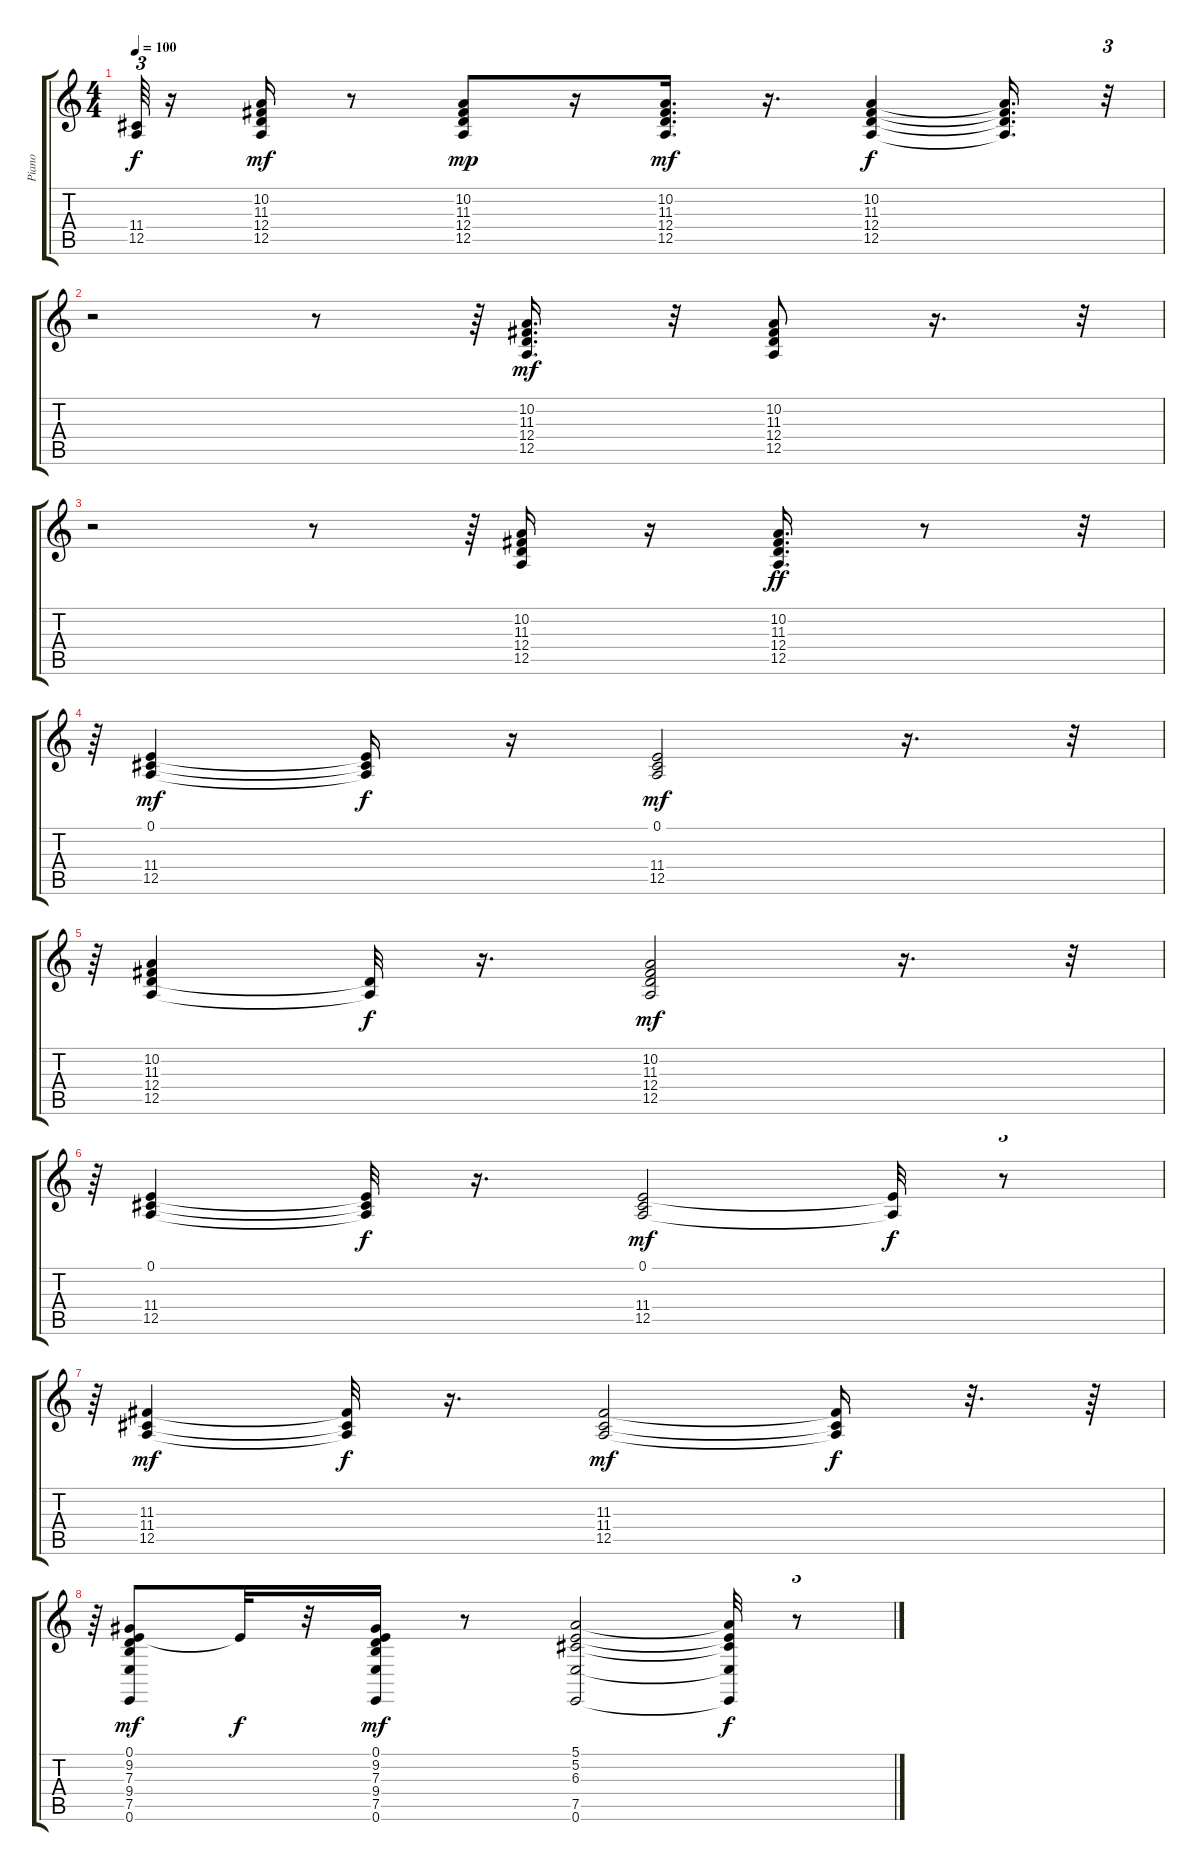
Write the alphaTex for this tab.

\track ("Piano" "Piano") {instrument brightacousticpiano}
\staff {score tabs}
\tuning (E4 B3 G3 D3 A2 E2) {hide}
\ts (4 4)
\tempo 100
\clef g2
\ks c
(11.4{t} 12.5{t}).64{tu (3 2) dy f} r.16 (10.2 11.3 12.4 12.5).16{dy mf} r.8 (10.2 11.3 12.4 12.5).8{dy mp} r.16 (10.2 11.3 12.4 12.5).16{d dy mf} r.16{d} (10.2 11.3 12.4 12.5).4{dy f} (10.2{t} 11.3{t} 12.4{t} 12.5{t}).16{d} r.32{tu (3 2)} |
r.2 r.8 r.64{tu (3 2)} (10.2 11.3 12.4 12.5).16{d dy mf} r.32 (10.2 11.3 12.4 12.5).8 r.16{d} r.32{tu (3 2)} |
r.2 r.8 r.64{tu (3 2)} (10.2 11.3 12.4 12.5).16 r.16 (10.2 11.3 12.4 12.5).16{d dy ff} r.8 r.32{tu (3 2)} |
r.64{tu (3 2)} (0.1 11.4 12.5).4{dy mf} (0.1{t} 11.4{t} 12.5{t}).16{dy f} r.16 (0.1 11.4 12.5).2{dy mf} r.16{d} r.32{tu (3 2)} |
r.64{tu (3 2)} (10.2 11.3 12.4 12.5).4 (12.4{t} 12.5{t}).32{dy f} r.16{d} (10.2 11.3 12.4 12.5).2{dy mf} r.16{d} r.32{tu (3 2)} |
r.64{tu (3 2)} (0.1 11.4 12.5).4 (0.1{t} 11.4{t} 12.5{t}).32{dy f} r.16{d} (0.1 11.4 12.5).2{dy mf} (0.1{t} 12.5{t}).32{dy f} r.8{tu (3 2)} |
r.64{tu (3 2)} (11.3 11.4 12.5).4{dy mf} (11.3{t} 11.4{t} 12.5{t}).32{dy f} r.16{d} (11.3 11.4 12.5).2{dy mf} (11.3{t} 11.4{t} 12.5{t}).16{dy f} r.32{d} r.64 |
r.64{tu (3 2)} (0.1 9.2 7.3 9.4 7.5 0.6).8{dy mf} 0.1{t}.32{dy f} r.32 (0.1 9.2 7.3 9.4 7.5 0.6).16{dy mf} r.8 (5.1 5.2 6.3 7.5 0.6).2 (5.1{t} 5.2{t} 6.3{t} 7.5{t} 0.6{t}).32{dy f} r.8{tu (3 2)}
